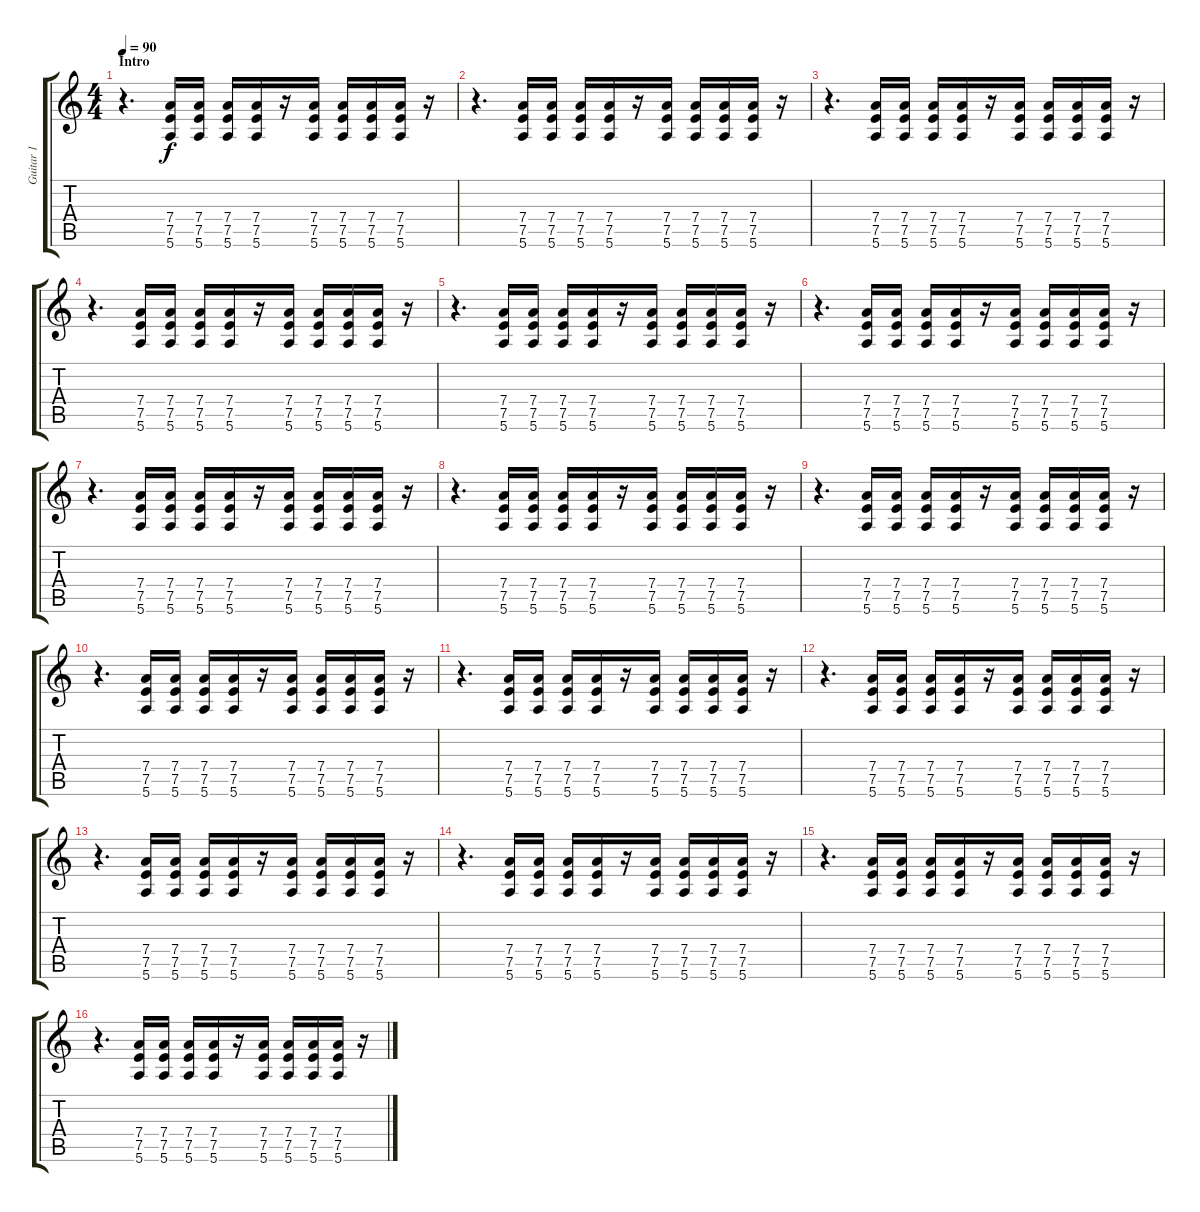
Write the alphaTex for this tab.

\track ("Guitar 1" "Guitar 1") {instrument distortionguitar}
\staff {score tabs}
\tuning (E4 B3 G3 D3 A2 E2) {hide}
\ts (4 4)
\section ("" "Intro")
\tempo 90
\clef g2
\ks c
r.4{d dy f volume 8 instrument distortionguitar} (7.4 7.5 5.6).16 (7.4 7.5 5.6).16 (7.4 7.5 5.6).16 (7.4 7.5 5.6).16 r.16 (7.4 7.5 5.6).16 (7.4 7.5 5.6).16 (7.4 7.5 5.6).16 (7.4 7.5 5.6).16 r.16 |
r.4{d volume 8} (7.4 7.5 5.6).16 (7.4 7.5 5.6).16 (7.4 7.5 5.6).16 (7.4 7.5 5.6).16 r.16 (7.4 7.5 5.6).16 (7.4 7.5 5.6).16 (7.4 7.5 5.6).16 (7.4 7.5 5.6).16 r.16 |
r.4{d volume 8} (7.4 7.5 5.6).16 (7.4 7.5 5.6).16 (7.4 7.5 5.6).16 (7.4 7.5 5.6).16 r.16 (7.4 7.5 5.6).16 (7.4 7.5 5.6).16 (7.4 7.5 5.6).16 (7.4 7.5 5.6).16 r.16 |
r.4{d volume 8} (7.4 7.5 5.6).16 (7.4 7.5 5.6).16 (7.4 7.5 5.6).16 (7.4 7.5 5.6).16 r.16 (7.4 7.5 5.6).16 (7.4 7.5 5.6).16 (7.4 7.5 5.6).16 (7.4 7.5 5.6).16 r.16 |
r.4{d volume 8} (7.4 7.5 5.6).16 (7.4 7.5 5.6).16 (7.4 7.5 5.6).16 (7.4 7.5 5.6).16 r.16 (7.4 7.5 5.6).16 (7.4 7.5 5.6).16 (7.4 7.5 5.6).16 (7.4 7.5 5.6).16 r.16 |
r.4{d volume 8} (7.4 7.5 5.6).16 (7.4 7.5 5.6).16 (7.4 7.5 5.6).16 (7.4 7.5 5.6).16 r.16 (7.4 7.5 5.6).16 (7.4 7.5 5.6).16 (7.4 7.5 5.6).16 (7.4 7.5 5.6).16 r.16 |
r.4{d volume 8} (7.4 7.5 5.6).16 (7.4 7.5 5.6).16 (7.4 7.5 5.6).16 (7.4 7.5 5.6).16 r.16 (7.4 7.5 5.6).16 (7.4 7.5 5.6).16 (7.4 7.5 5.6).16 (7.4 7.5 5.6).16 r.16 |
r.4{d volume 8} (7.4 7.5 5.6).16 (7.4 7.5 5.6).16 (7.4 7.5 5.6).16 (7.4 7.5 5.6).16 r.16 (7.4 7.5 5.6).16 (7.4 7.5 5.6).16 (7.4 7.5 5.6).16 (7.4 7.5 5.6).16 r.16 |
r.4{d volume 8} (7.4 7.5 5.6).16 (7.4 7.5 5.6).16 (7.4 7.5 5.6).16 (7.4 7.5 5.6).16 r.16 (7.4 7.5 5.6).16 (7.4 7.5 5.6).16 (7.4 7.5 5.6).16 (7.4 7.5 5.6).16 r.16 |
r.4{d volume 8} (7.4 7.5 5.6).16 (7.4 7.5 5.6).16 (7.4 7.5 5.6).16 (7.4 7.5 5.6).16 r.16 (7.4 7.5 5.6).16 (7.4 7.5 5.6).16 (7.4 7.5 5.6).16 (7.4 7.5 5.6).16 r.16 |
r.4{d volume 8} (7.4 7.5 5.6).16 (7.4 7.5 5.6).16 (7.4 7.5 5.6).16 (7.4 7.5 5.6).16 r.16 (7.4 7.5 5.6).16 (7.4 7.5 5.6).16 (7.4 7.5 5.6).16 (7.4 7.5 5.6).16 r.16 |
r.4{d volume 8} (7.4 7.5 5.6).16 (7.4 7.5 5.6).16 (7.4 7.5 5.6).16 (7.4 7.5 5.6).16 r.16 (7.4 7.5 5.6).16 (7.4 7.5 5.6).16 (7.4 7.5 5.6).16 (7.4 7.5 5.6).16 r.16 |
r.4{d volume 8} (7.4 7.5 5.6).16 (7.4 7.5 5.6).16 (7.4 7.5 5.6).16 (7.4 7.5 5.6).16 r.16 (7.4 7.5 5.6).16 (7.4 7.5 5.6).16 (7.4 7.5 5.6).16 (7.4 7.5 5.6).16 r.16 |
r.4{d volume 8} (7.4 7.5 5.6).16 (7.4 7.5 5.6).16 (7.4 7.5 5.6).16 (7.4 7.5 5.6).16 r.16 (7.4 7.5 5.6).16 (7.4 7.5 5.6).16 (7.4 7.5 5.6).16 (7.4 7.5 5.6).16 r.16 |
r.4{d volume 8} (7.4 7.5 5.6).16 (7.4 7.5 5.6).16 (7.4 7.5 5.6).16 (7.4 7.5 5.6).16 r.16 (7.4 7.5 5.6).16 (7.4 7.5 5.6).16 (7.4 7.5 5.6).16 (7.4 7.5 5.6).16 r.16 |
r.4{d volume 8} (7.4 7.5 5.6).16 (7.4 7.5 5.6).16 (7.4 7.5 5.6).16 (7.4 7.5 5.6).16 r.16 (7.4 7.5 5.6).16 (7.4 7.5 5.6).16 (7.4 7.5 5.6).16 (7.4 7.5 5.6).16 r.16
